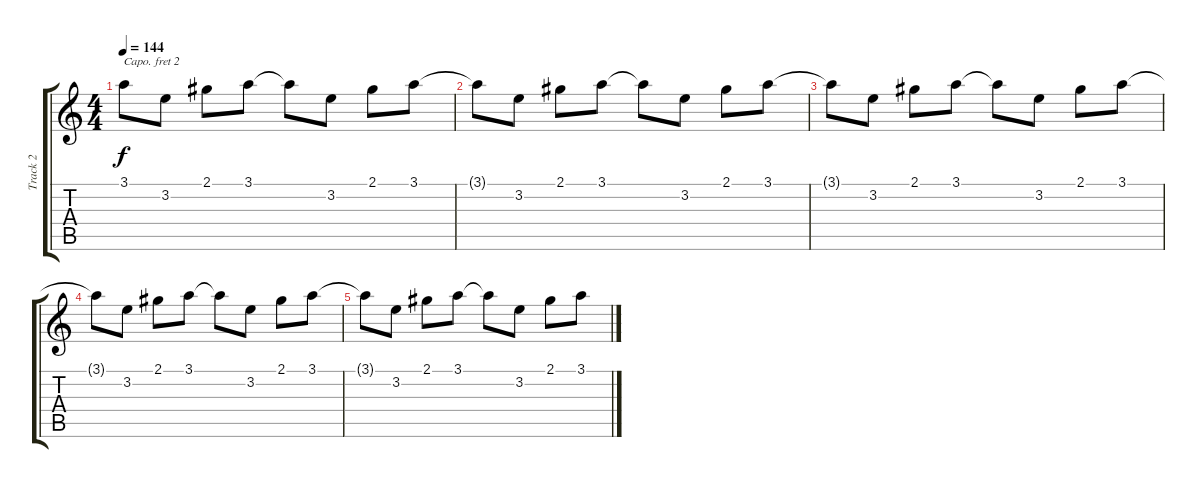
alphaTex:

\track ("Track 2" "Track 2") {instrument acousticguitarnylon}
\staff {score tabs}
\capo 2
\tuning (E4 B3 G3 D3 A2 E2) {hide}
\ts (4 4)
\tempo 144
\clef g2
\ks c
3.1{t}.8{dy f} 3.2.8 2.1.8 3.1.8 3.1{t}.8 3.2.8 2.1.8 3.1.8 |
3.1{t}.8 3.2.8 2.1.8 3.1.8 3.1{t}.8 3.2.8 2.1.8 3.1.8 |
3.1{t}.8 3.2.8 2.1.8 3.1.8 3.1{t}.8 3.2.8 2.1.8 3.1.8 |
3.1{t}.8 3.2.8 2.1.8 3.1.8 3.1{t}.8 3.2.8 2.1.8 3.1.8 |
3.1{t}.8 3.2.8 2.1.8 3.1.8 3.1{t}.8 3.2.8 2.1.8 3.1.8
